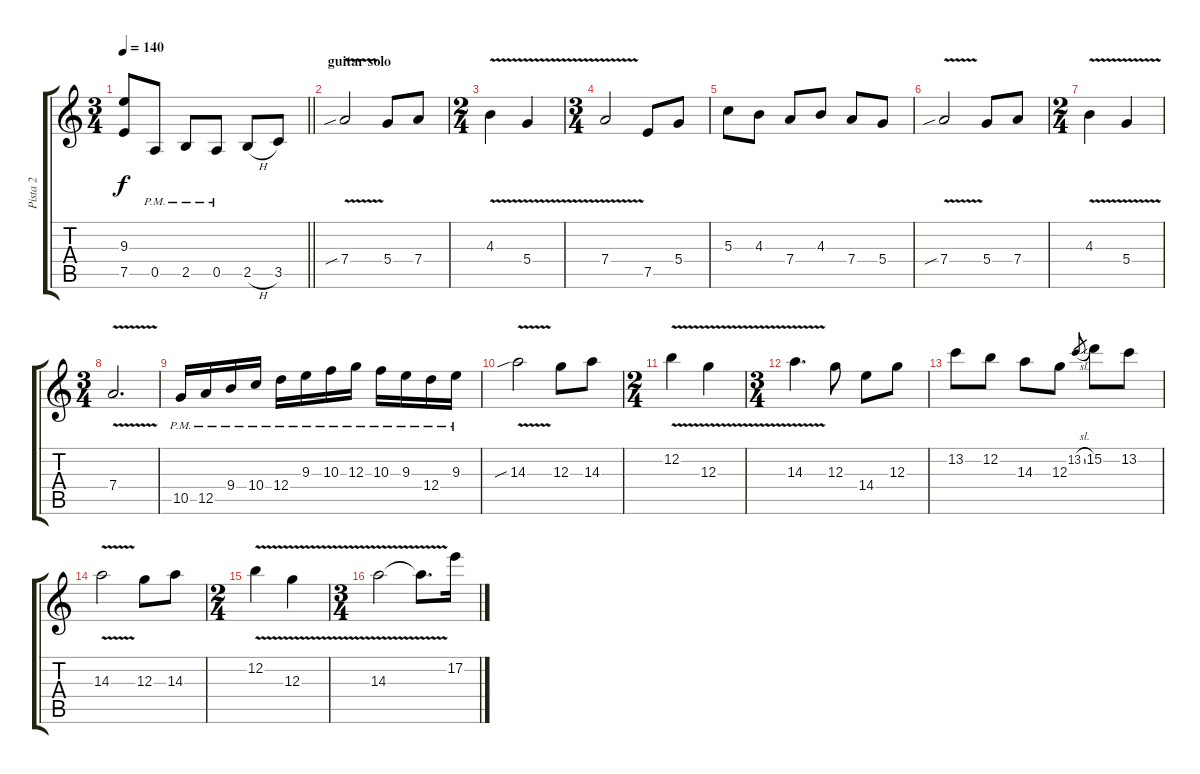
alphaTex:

\track ("Pista 2" "Pista 2") {instrument distortionguitar}
\staff {score tabs}
\tuning (E4 B3 G3 D3 A2 E2) {hide}
\ts (3 4)
\tempo 140
\clef g2
\barLineRight lightlight
\ks c
(9.3 7.5).8{dy f} 0.5{pm}.8 2.5{pm}.8 0.5{pm}.8 2.5{h}.8 3.5.8 |
\section ("" "guitar solo")
7.4{v sib}.2{volume 14} 5.4.8 7.4.8 |
\ts (2 4)
4.3{v}.4 5.4{v}.4 |
\ts (3 4)
7.4{v}.2 7.5.8 5.4.8 |
5.3.8 4.3.8 7.4.8 4.3.8 7.4.8 5.4.8 |
7.4{v sib}.2{volume 14} 5.4.8 7.4.8 |
\ts (2 4)
4.3{v}.4 5.4{v}.4 |
\ts (3 4)
7.4{v}.2{d} |
10.5{pm}.16 12.5{pm}.16 9.4{pm}.16 10.4{pm}.16 12.4{pm}.16 9.3{pm}.16 10.3{pm}.16 12.3{pm}.16 10.3{pm}.16 9.3{pm}.16 12.4{pm}.16 9.3{pm}.16 |
14.3{v sib}.2 12.3.8 14.3.8 |
\ts (2 4)
12.2{v}.4 12.3{v}.4 |
\ts (3 4)
14.3{v}.4{d} 12.3.8 14.4.8 12.3.8 |
13.2.8 12.2.8 14.3.8 12.3.8 13.2{sl}.8{gr} 15.2.8 13.2.8 |
14.3{v}.2 12.3.8 14.3.8 |
\ts (2 4)
12.2{v}.4 12.3{v}.4 |
\ts (3 4)
14.3{v}.2 14.3{t}.8{d} 17.2{h}.16
